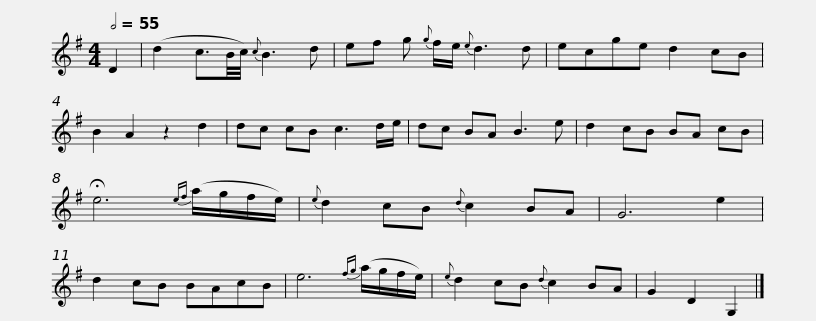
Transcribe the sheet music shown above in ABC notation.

X:1
L:1/8
Q:1/2=55
M:4/4
I:linebreak $
K:G
V:1 treble
V:1
 D2 | (d2 c3/2B/4c/4){c} B3 d | ef g{g} f/e/{e} d3 d | ecge d2 cB | B2 A2 z2 d2 | %5
 dc cB c3 d/e/ | dc BA B3 e |$ d2 cB BA cB | !fermata!e6{ef} (a/g/f/e/) |{e} d2 cB{d} c2 BA | %10
 G6 e2 | d2 cB BAcB | e6{fg} (a/g/f/e/) |${e} d2 cB{d} c2 BA | G2 D2 G,2 |] %15
